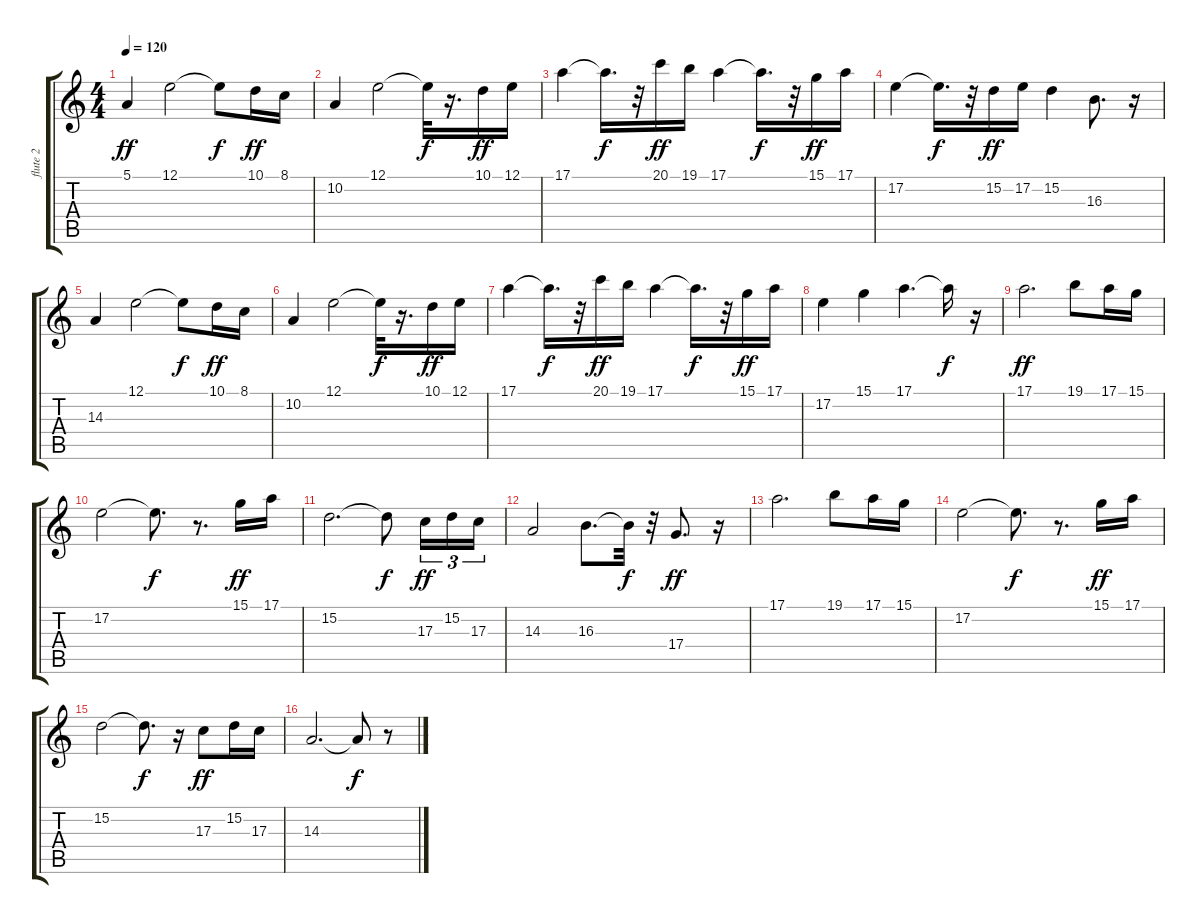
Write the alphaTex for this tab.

\track ("flute 2" "flute 2") {instrument flute}
\staff {score tabs}
\tuning (E4 B3 G3 D3 A2 E2) {hide}
\ts (4 4)
\tempo 120
\clef g2
\ks c
5.1.4{dy ff} 12.1.2 12.1{t}.8{dy f} 10.1.16{dy ff} 8.1.16 |
10.2.4 12.1.2 12.1{t}.32{dy f} r.16{d} 10.1.16{dy ff} 12.1.16 |
17.1.4 17.1{t}.16{d dy f} r.32 20.1.16{dy ff} 19.1.16 17.1.4 17.1{t}.16{d dy f} r.32 15.1.16{dy ff} 17.1.16 |
17.2.4 17.2{t}.16{d dy f} r.32 15.2.16{dy ff} 17.2.16 15.2.4 16.3.8{d} r.16 |
14.3.4 12.1.2 12.1{t}.8{dy f} 10.1.16{dy ff} 8.1.16 |
10.2.4 12.1.2 12.1{t}.32{dy f} r.16{d} 10.1.16{dy ff} 12.1.16 |
17.1.4 17.1{t}.16{d dy f} r.32 20.1.16{dy ff} 19.1.16 17.1.4 17.1{t}.16{d dy f} r.32 15.1.16{dy ff} 17.1.16 |
17.2.4 15.1.4 17.1.4{d} 17.1{t}.16{dy f} r.16 |
17.1.2{d dy ff} 19.1.8 17.1.16 15.1.16 |
17.2.2 17.2{t}.8{d dy f} r.8{d} 15.1.16{dy ff} 17.1.16 |
15.2.2{d} 15.2{t}.8{dy f} 17.3.16{tu (3 2) dy ff} 15.2.16{tu (3 2)} 17.3.16{tu (3 2)} |
14.3.2 16.3.8{d} 16.3{t}.32{dy f} r.32 17.4.8{d dy ff} r.16 |
17.1.2{d} 19.1.8 17.1.16 15.1.16 |
17.2.2 17.2{t}.8{d dy f} r.8{d} 15.1.16{dy ff} 17.1.16 |
15.2.2 15.2{t}.8{d dy f} r.16 17.3.8{dy ff} 15.2.16 17.3.16 |
14.3.2{d} 14.3{t}.8{dy f} r.8
